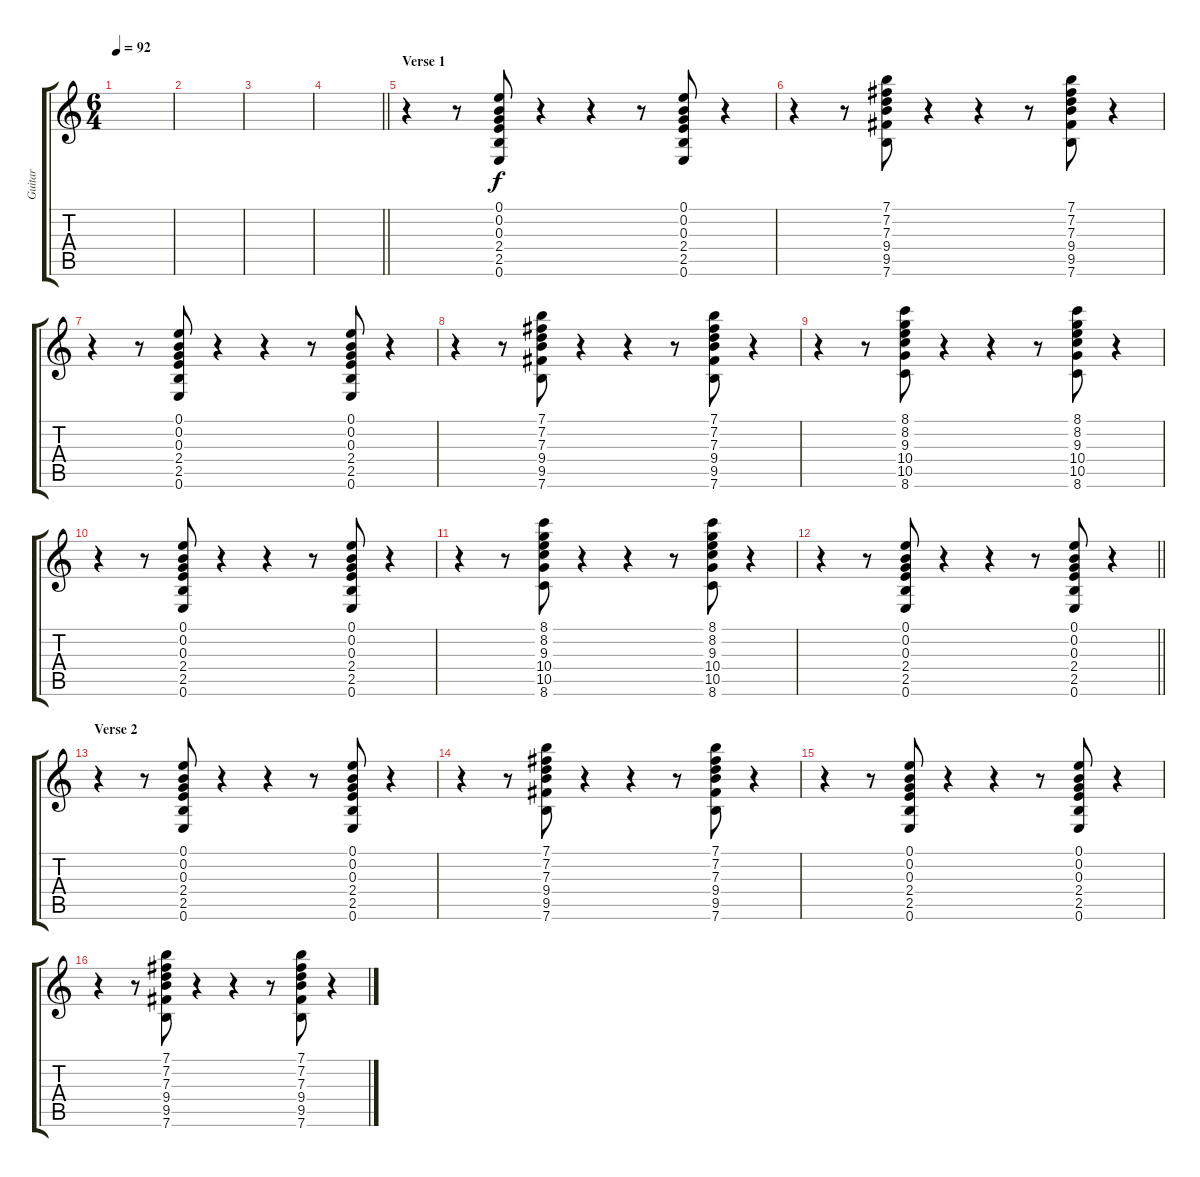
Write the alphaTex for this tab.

\track ("Guitar" "Guitar") {instrument acousticguitarsteel}
\staff {score tabs}
\tuning (E4 B3 G3 D3 A2 E2) {hide}
\ts (6 4)
\tempo 92
\clef g2
\ks c
|
|
|
\barLineRight lightlight
|
\section ("" "Verse 1")
r.4 r.8 (0.1 0.2 0.3 2.4 2.5 0.6).8 r.4 r.4 r.8 (0.1 0.2 0.3 2.4 2.5 0.6).8 r.4 |
r.4 r.8 (7.1 7.2 7.3 9.4 9.5 7.6).8 r.4 r.4 r.8 (7.1 7.2 7.3 9.4 9.5 7.6).8 r.4 |
r.4 r.8 (0.1 0.2 0.3 2.4 2.5 0.6).8 r.4 r.4 r.8 (0.1 0.2 0.3 2.4 2.5 0.6).8 r.4 |
r.4 r.8 (7.1 7.2 7.3 9.4 9.5 7.6).8 r.4 r.4 r.8 (7.1 7.2 7.3 9.4 9.5 7.6).8 r.4 |
r.4 r.8 (8.1 8.2 9.3 10.4 10.5 8.6).8 r.4 r.4 r.8 (8.1 8.2 9.3 10.4 10.5 8.6).8 r.4 |
r.4 r.8 (0.1 0.2 0.3 2.4 2.5 0.6).8 r.4 r.4 r.8 (0.1 0.2 0.3 2.4 2.5 0.6).8 r.4 |
r.4 r.8 (8.1 8.2 9.3 10.4 10.5 8.6).8 r.4 r.4 r.8 (8.1 8.2 9.3 10.4 10.5 8.6).8 r.4 |
\barLineRight lightlight
r.4 r.8 (0.1 0.2 0.3 2.4 2.5 0.6).8 r.4 r.4 r.8 (0.1 0.2 0.3 2.4 2.5 0.6).8 r.4 |
\section ("" "Verse 2")
r.4 r.8 (0.1 0.2 0.3 2.4 2.5 0.6).8 r.4 r.4 r.8 (0.1 0.2 0.3 2.4 2.5 0.6).8 r.4 |
r.4 r.8 (7.1 7.2 7.3 9.4 9.5 7.6).8 r.4 r.4 r.8 (7.1 7.2 7.3 9.4 9.5 7.6).8 r.4 |
r.4 r.8 (0.1 0.2 0.3 2.4 2.5 0.6).8 r.4 r.4 r.8 (0.1 0.2 0.3 2.4 2.5 0.6).8 r.4 |
r.4 r.8 (7.1 7.2 7.3 9.4 9.5 7.6).8 r.4 r.4 r.8 (7.1 7.2 7.3 9.4 9.5 7.6).8 r.4
